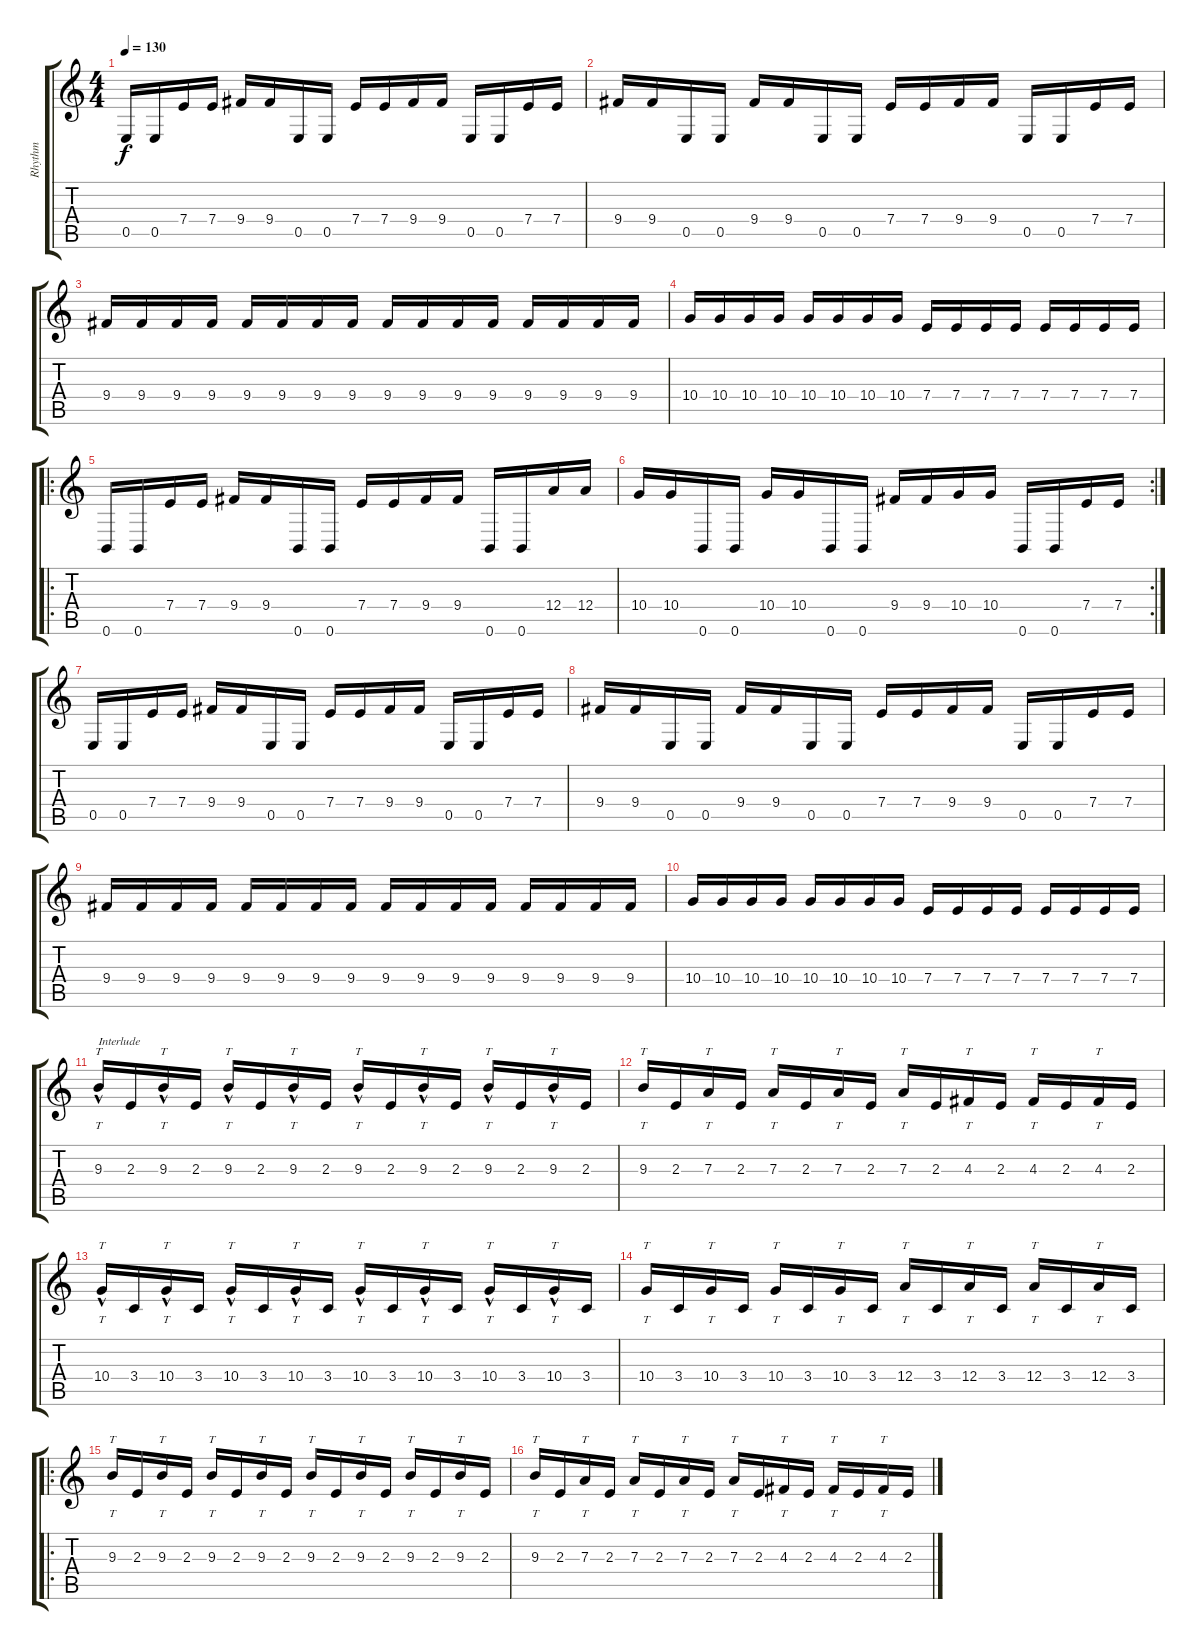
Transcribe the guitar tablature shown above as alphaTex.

\track ("Rhythm" "Rhythm") {instrument distortionguitar}
\staff {score tabs}
\tuning (B3 Gb3 D3 A2 E2 B1) {hide}
\ts (4 4)
\tempo 130
\clef g2
\ks c
0.5.16{dy f} 0.5.16 7.4.16 7.4.16 9.4.16 9.4.16 0.5.16 0.5.16 7.4.16 7.4.16 9.4.16 9.4.16 0.5.16 0.5.16 7.4.16 7.4.16 |
9.4.16 9.4.16 0.5.16 0.5.16 9.4.16 9.4.16 0.5.16 0.5.16 7.4.16 7.4.16 9.4.16 9.4.16 0.5.16 0.5.16 7.4.16 7.4.16 |
9.4.16 9.4.16 9.4.16 9.4.16 9.4.16 9.4.16 9.4.16 9.4.16 9.4.16 9.4.16 9.4.16 9.4.16 9.4.16 9.4.16 9.4.16 9.4.16 |
10.4.16 10.4.16 10.4.16 10.4.16 10.4.16 10.4.16 10.4.16 10.4.16 7.4.16 7.4.16 7.4.16 7.4.16 7.4.16 7.4.16 7.4.16 7.4.16 |
\ro
0.6.16 0.6.16 7.4.16 7.4.16 9.4.16 9.4.16 0.6.16 0.6.16 7.4.16 7.4.16 9.4.16 9.4.16 0.6.16 0.6.16 12.4.16 12.4.16 |
\rc 2
10.4.16 10.4.16 0.6.16 0.6.16 10.4.16 10.4.16 0.6.16 0.6.16 9.4.16 9.4.16 10.4.16 10.4.16 0.6.16 0.6.16 7.4.16 7.4.16 |
0.5.16 0.5.16 7.4.16 7.4.16 9.4.16 9.4.16 0.5.16 0.5.16 7.4.16 7.4.16 9.4.16 9.4.16 0.5.16 0.5.16 7.4.16 7.4.16 |
9.4.16 9.4.16 0.5.16 0.5.16 9.4.16 9.4.16 0.5.16 0.5.16 7.4.16 7.4.16 9.4.16 9.4.16 0.5.16 0.5.16 7.4.16 7.4.16 |
9.4.16 9.4.16 9.4.16 9.4.16 9.4.16 9.4.16 9.4.16 9.4.16 9.4.16 9.4.16 9.4.16 9.4.16 9.4.16 9.4.16 9.4.16 9.4.16 |
10.4.16 10.4.16 10.4.16 10.4.16 10.4.16 10.4.16 10.4.16 10.4.16 7.4.16 7.4.16 7.4.16 7.4.16 7.4.16 7.4.16 7.4.16 7.4.16 |
9.3{hac}.16{tt txt "Interlude"} 2.3.16 9.3{hac}.16{tt} 2.3.16 9.3{hac}.16{tt} 2.3.16 9.3{hac}.16{tt} 2.3.16 9.3{hac}.16{tt} 2.3.16 9.3{hac}.16{tt} 2.3.16 9.3{hac}.16{tt} 2.3.16 9.3{hac}.16{tt} 2.3.16 |
9.3.16{tt} 2.3.16 7.3.16{tt} 2.3.16 7.3.16{tt} 2.3.16 7.3.16{tt} 2.3.16 7.3.16{tt} 2.3.16 4.3.16{tt} 2.3.16 4.3.16{tt} 2.3.16 4.3.16{tt} 2.3.16 |
10.4{hac}.16{tt} 3.4.16 10.4{hac}.16{tt} 3.4.16 10.4{hac}.16{tt} 3.4.16 10.4{hac}.16{tt} 3.4.16 10.4{hac}.16{tt} 3.4.16 10.4{hac}.16{tt} 3.4.16 10.4{hac}.16{tt} 3.4.16 10.4{hac}.16{tt} 3.4.16 |
10.4.16{tt} 3.4.16 10.4.16{tt} 3.4.16 10.4.16{tt} 3.4.16 10.4.16{tt} 3.4.16 12.4.16{tt} 3.4.16 12.4.16{tt} 3.4.16 12.4.16{tt} 3.4.16 12.4.16{tt} 3.4.16 |
\ro
9.3.16{tt} 2.3.16 9.3.16{tt} 2.3.16 9.3.16{tt} 2.3.16 9.3.16{tt} 2.3.16 9.3.16{tt} 2.3.16 9.3.16{tt} 2.3.16 9.3.16{tt} 2.3.16 9.3.16{tt} 2.3.16 |
9.3.16{tt} 2.3.16 7.3.16{tt} 2.3.16 7.3.16{tt} 2.3.16 7.3.16{tt} 2.3.16 7.3.16{tt} 2.3.16 4.3.16{tt} 2.3.16 4.3.16{tt} 2.3.16 4.3.16{tt} 2.3.16
